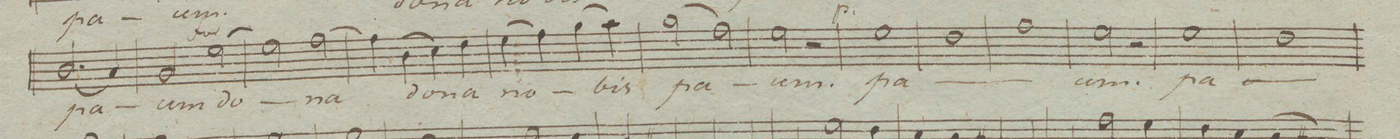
**kern	**text	**dynam
*I"Soprano Solo	*	*
*clefC1	*	*
*k[bnfngn]	*	*
*met(c|)	*	*
*M2/2	*	*
2.g/	pa-	.
4f/	.	.
=31	=31	=31
1ryy	.	.
=32	=32	=32
1ryy	.	.
=33	=33	=33
1ryy	.	.
=34	=34	=34
1ryy	.	.
=35	=35	=35
1ryy	.	.
=36	=36	=36
1ryy	.	.
=37	=37	=37
2e/	-cem	.
[2cc\	do-	f
=38	=38	=38
2cc\]	.	.
[2dd\	-na	.
=39	=39	=39
4dd\]	.	.
(4g\	do-	.
4a\)	.	.
4b\	-na	.
=40	=40	=40
(4cc\	no-	.
4dd\)	.	.
(4ee\	-bis	.
4ff\)	.	.
=41	=41	=41
(2ee\	pa-	.
2dd\)	.	.
=42	=42	=42
2cc\	-cem.	.
2r	.	.
=43	=43	=43
1cc\	pa-	p
=44	=44	=44
1b\	.	.
=45	=45	=45
1dd\	.	.
=46	=46	=46
2cc\	-cem.	.
2r	.	.
=47	=47	=47
1cc\	pa-	.
=48	=48	=48
1b\	.	.
=49	=49	=49
*-	*-	*-
